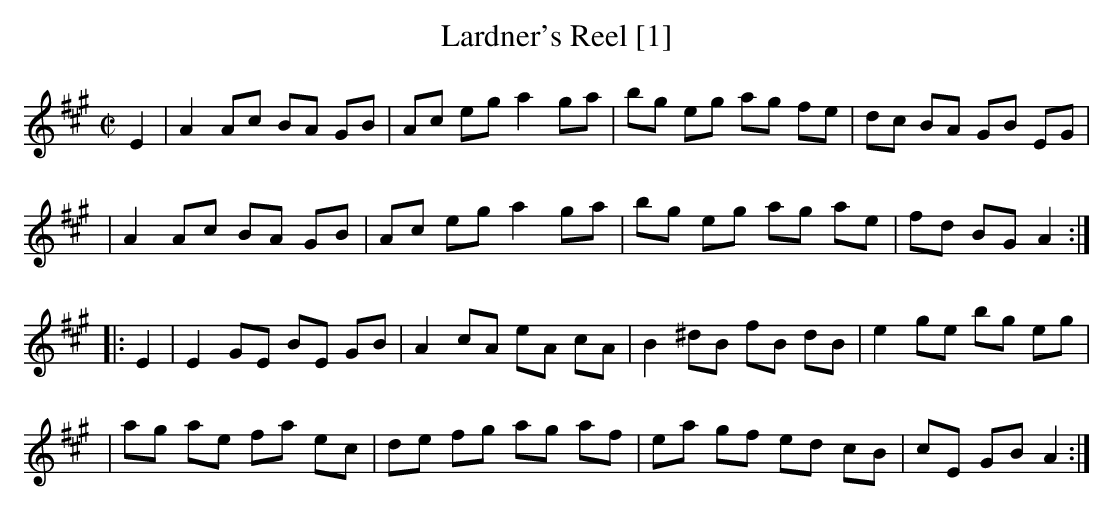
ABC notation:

X:1
T: Lardner's Reel [1]
M: C|
L: 1/8
K: A
E2 \
| A2 Ac BA GB | Ac eg a2 ga | bg  eg ag fe | dc BA GB EG |
| A2 Ac BA GB | Ac eg a2 ga | bg  eg ag ae | fd BG A2 :|
|: E2 \
| E2 GE BE GB | A2 cA eA cA | B2 ^dB fB dB | e2 ge bg eg |
| ag ae fa ec | de fg ag af | ea  gf ed cB | cE GB A2 :|
